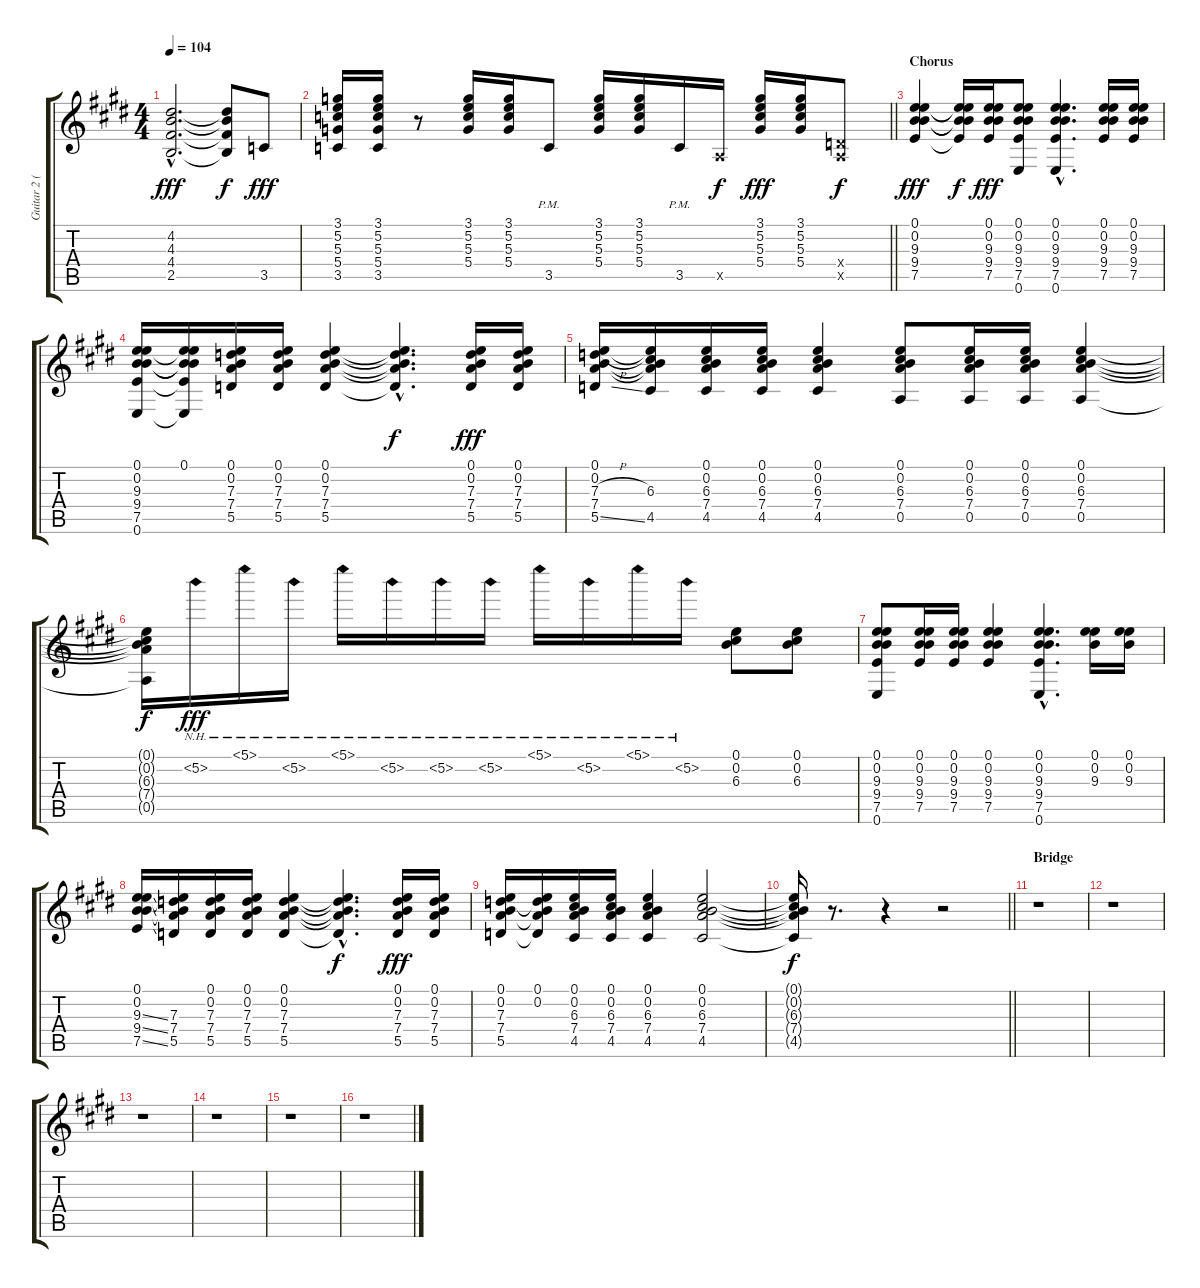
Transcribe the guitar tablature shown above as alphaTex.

\track ("Guitar 2 (12-String)" "Guitar 2 (") {instrument electricguitarclean}
\staff {score tabs}
\tuning (E4 B3 G3 D3 A2 E2) {hide}
\ts (4 4)
\tempo 104
\clef g2
\ks e
(4.2{hac} 4.3{hac} 4.4{hac} 2.5{hac}).2{d dy fff} (4.2{t} 4.3{t} 4.4{t} 2.5{t}).8{dy f} 3.5.8{dy fff} |
\barLineRight lightlight
(3.1 5.2 5.3 5.4 3.5).16 (3.1 5.2 5.3 5.4 3.5).16 r.8 (3.1 5.2 5.3 5.4).16 (3.1 5.2 5.3 5.4).16 3.5{pm}.8 (3.1 5.2 5.3 5.4).16 (3.1 5.2 5.3 5.4).16 3.5{pm}.16 0.5{x}.16{dy f} (3.1 5.2 5.3 5.4).16{dy fff} (3.1 5.2 5.3 5.4).16 (0.4{x} 0.5{x}).8{dy f} |
\section ("" "Chorus")
(0.1 0.2 9.3 9.4 7.5).4{dy fff} (0.1{t} 0.2{t} 9.3{t} 9.4{t} 7.5{t}).16{dy f} (0.1 0.2 9.3 9.4 7.5).16{dy fff} (0.1 0.2 9.3 9.4 7.5 0.6).8 (0.1{hac} 0.2{hac} 9.3{hac} 9.4{hac} 7.5{hac} 0.6{hac}).4{d} (0.1 0.2 9.3 9.4 7.5).16 (0.1 0.2 9.3 9.4 7.5).16 |
(0.1 0.2 9.3 9.4 7.5 0.6).16 (0.1 0.2{t} 9.3{t} 9.4{t} 7.5{t} 0.6{t}).16 (0.1 0.2 7.3 7.4 5.5).16 (0.1 0.2 7.3 7.4 5.5).16 (0.1 0.2 7.3 7.4 5.5).4 (0.1{hac t} 0.2{hac t} 7.3{hac t} 7.4{hac t} 5.5{hac t}).4{d dy f} (0.1 0.2 7.3 7.4 5.5).16{dy fff} (0.1 0.2 7.3 7.4 5.5).16 |
(0.1 0.2 7.3{h} 7.4 5.5{ss}).16 (0.1{t} 0.2{t} 6.3 7.4{t} 4.5).16 (0.1 0.2 6.3 7.4 4.5).16 (0.1 0.2 6.3 7.4 4.5).16 (0.1 0.2 6.3 7.4 4.5).4 (0.1 0.2 6.3 7.4 0.5).8 (0.1 0.2 6.3 7.4 0.5).16 (0.1 0.2 6.3 7.4 0.5).16 (0.1 0.2 6.3 7.4 0.5).4 |
(0.1{t} 0.2{t} 6.3{t} 7.4{t} 0.5{t}).16{dy f} 5.2{nh}.16{dy fff} 5.1{nh}.16 5.2{nh}.16 5.1{nh}.16 5.2{nh}.16 5.2{nh}.16 5.2{nh}.16 5.1{nh}.16 5.2{nh}.16 5.1{nh}.16 5.2{nh}.16 (0.1 0.2 6.3).8 (0.1 0.2 6.3).8 |
(0.1 0.2 9.3 9.4 7.5 0.6).8 (0.1 0.2 9.3 9.4 7.5).16 (0.1 0.2 9.3 9.4 7.5).16 (0.1 0.2 9.3 9.4 7.5).4 (0.1{hac} 0.2{hac} 9.3{hac} 9.4{hac} 7.5{hac} 0.6{hac}).4{d} (0.1 0.2 9.3).16 (0.1 0.2 9.3).16 |
(0.1 0.2 9.3{ss} 9.4{ss} 7.5{ss}).16 (0.1{t} 0.2{t} 7.3 7.4 5.5).16 (0.1 0.2 7.3 7.4 5.5).16 (0.1 0.2 7.3 7.4 5.5).16 (0.1 0.2 7.3 7.4 5.5).4 (0.1{hac t} 0.2{hac t} 7.3{hac t} 7.4{hac t} 5.5{hac t}).4{d dy f} (0.1 0.2 7.3 7.4 5.5).16{dy fff} (0.1 0.2 7.3 7.4 5.5).16 |
(0.1 0.2 7.3 7.4 5.5).16 (0.1 0.2 7.3{t} 7.4{t} 5.5{t}).16 (0.1 0.2 6.3 7.4 4.5).16 (0.1 0.2 6.3 7.4 4.5).16 (0.1 0.2 6.3 7.4 4.5).4 (0.1 0.2 6.3 7.4 4.5).2 |
\barLineRight lightlight
(0.1{t} 0.2{t} 6.3{t} 7.4{t} 4.5{t}).16{dy f} r.8{d} r.4 r.2 |
\section ("" "Bridge")
r.1 |
r.1 |
r.1 |
r.1 |
r.1 |
r.1
